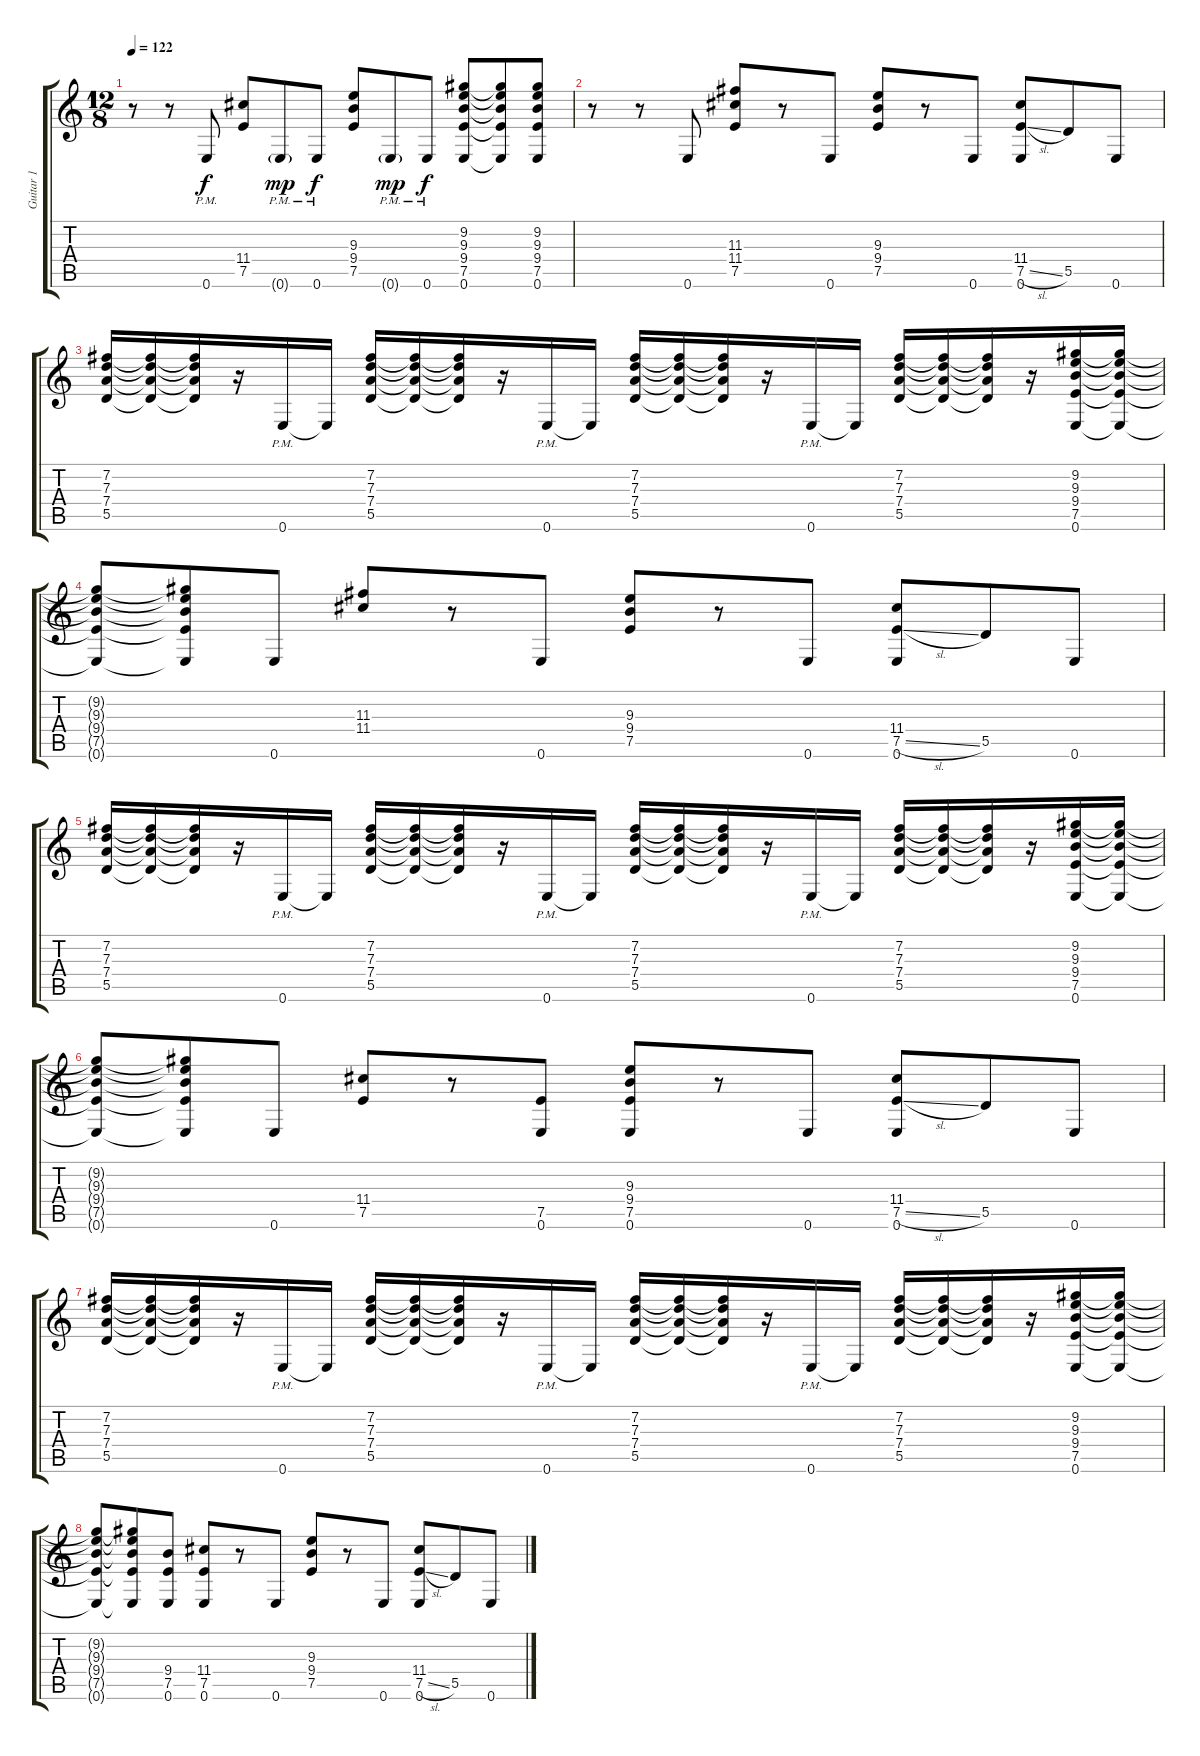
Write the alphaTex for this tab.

\track ("Guitar 1" "Guitar 1") {instrument distortionguitar}
\staff {score tabs}
\tuning (E4 B3 G3 D3 A2 E2) {hide}
\ts (12 8)
\tempo 122
\clef g2
\ks c
r.8{dy f} r.8 0.6{pm}.8 (11.4 7.5).8 0.6{g pm}.8{dy mp} 0.6{pm}.8{dy f} (9.3 9.4 7.5).8 0.6{g pm}.8{dy mp} 0.6{pm}.8{dy f} (9.2 9.3 9.4 7.5 0.6).8 (9.2{t} 9.3{t} 9.4{t} 7.5{t} 0.6{t}).8 (9.2 9.3 9.4 7.5 0.6).8 |
r.8 r.8 0.6.8 (11.3 11.4 7.5).8 r.8 0.6.8 (9.3 9.4 7.5).8 r.8 0.6.8 (11.4 7.5{sl} 0.6).8 5.5.8 0.6.8 |
(7.2 7.3 7.4 5.5).16 (7.2{t} 7.3{t} 7.4{t} 5.5{t}).16 (7.2{t} 7.3{t} 7.4{t} 5.5{t}).16 r.16 0.6{pm}.16 0.6{t}.16 (7.2 7.3 7.4 5.5).16 (7.2{t} 7.3{t} 7.4{t} 5.5{t}).16 (7.2{t} 7.3{t} 7.4{t} 5.5{t}).16 r.16 0.6{pm}.16 0.6{t}.16 (7.2 7.3 7.4 5.5).16 (7.2{t} 7.3{t} 7.4{t} 5.5{t}).16 (7.2{t} 7.3{t} 7.4{t} 5.5{t}).16 r.16 0.6{pm}.16 0.6{t}.16 (7.2 7.3 7.4 5.5).16 (7.2{t} 7.3{t} 7.4{t} 5.5{t}).16 (7.2{t} 7.3{t} 7.4{t} 5.5{t}).16 r.16 (9.2 9.3 9.4 7.5 0.6).16 (9.2{t} 9.3{t} 9.4{t} 7.5{t} 0.6{t}).16 |
(9.2{t} 9.3{t} 9.4{t} 7.5{t} 0.6{t}).8 (9.2{t} 9.3{t} 9.4{t} 7.5{t} 0.6{t}).8 0.6.8 (11.3 11.4).8 r.8 0.6.8 (9.3 9.4 7.5).8 r.8 0.6.8 (11.4 7.5{sl} 0.6).8 5.5.8 0.6.8 |
(7.2 7.3 7.4 5.5).16 (7.2{t} 7.3{t} 7.4{t} 5.5{t}).16 (7.2{t} 7.3{t} 7.4{t} 5.5{t}).16 r.16 0.6{pm}.16 0.6{t}.16 (7.2 7.3 7.4 5.5).16 (7.2{t} 7.3{t} 7.4{t} 5.5{t}).16 (7.2{t} 7.3{t} 7.4{t} 5.5{t}).16 r.16 0.6{pm}.16 0.6{t}.16 (7.2 7.3 7.4 5.5).16 (7.2{t} 7.3{t} 7.4{t} 5.5{t}).16 (7.2{t} 7.3{t} 7.4{t} 5.5{t}).16 r.16 0.6{pm}.16 0.6{t}.16 (7.2 7.3 7.4 5.5).16 (7.2{t} 7.3{t} 7.4{t} 5.5{t}).16 (7.2{t} 7.3{t} 7.4{t} 5.5{t}).16 r.16 (9.2 9.3 9.4 7.5 0.6).16 (9.2{t} 9.3{t} 9.4{t} 7.5{t} 0.6{t}).16 |
(9.2{t} 9.3{t} 9.4{t} 7.5{t} 0.6{t}).8 (9.2{t} 9.3{t} 9.4{t} 7.5{t} 0.6{t}).8 0.6.8 (11.4 7.5).8 r.8 (7.5 0.6).8 (9.3 9.4 7.5 0.6).8 r.8 0.6.8 (11.4 7.5{sl} 0.6).8 5.5.8 0.6.8 |
(7.2 7.3 7.4 5.5).16 (7.2{t} 7.3{t} 7.4{t} 5.5{t}).16 (7.2{t} 7.3{t} 7.4{t} 5.5{t}).16 r.16 0.6{pm}.16 0.6{t}.16 (7.2 7.3 7.4 5.5).16 (7.2{t} 7.3{t} 7.4{t} 5.5{t}).16 (7.2{t} 7.3{t} 7.4{t} 5.5{t}).16 r.16 0.6{pm}.16 0.6{t}.16 (7.2 7.3 7.4 5.5).16 (7.2{t} 7.3{t} 7.4{t} 5.5{t}).16 (7.2{t} 7.3{t} 7.4{t} 5.5{t}).16 r.16 0.6{pm}.16 0.6{t}.16 (7.2 7.3 7.4 5.5).16 (7.2{t} 7.3{t} 7.4{t} 5.5{t}).16 (7.2{t} 7.3{t} 7.4{t} 5.5{t}).16 r.16 (9.2 9.3 9.4 7.5 0.6).16 (9.2{t} 9.3{t} 9.4{t} 7.5{t} 0.6{t}).16 |
(9.2{t} 9.3{t} 9.4{t} 7.5{t} 0.6{t}).8 (9.2{t} 9.3{t} 9.4{t} 7.5{t} 0.6{t}).8 (9.4 7.5 0.6).8 (11.4 7.5 0.6).8 r.8 0.6.8 (9.3 9.4 7.5).8 r.8 0.6.8 (11.4 7.5{sl} 0.6).8 5.5.8 0.6.8
